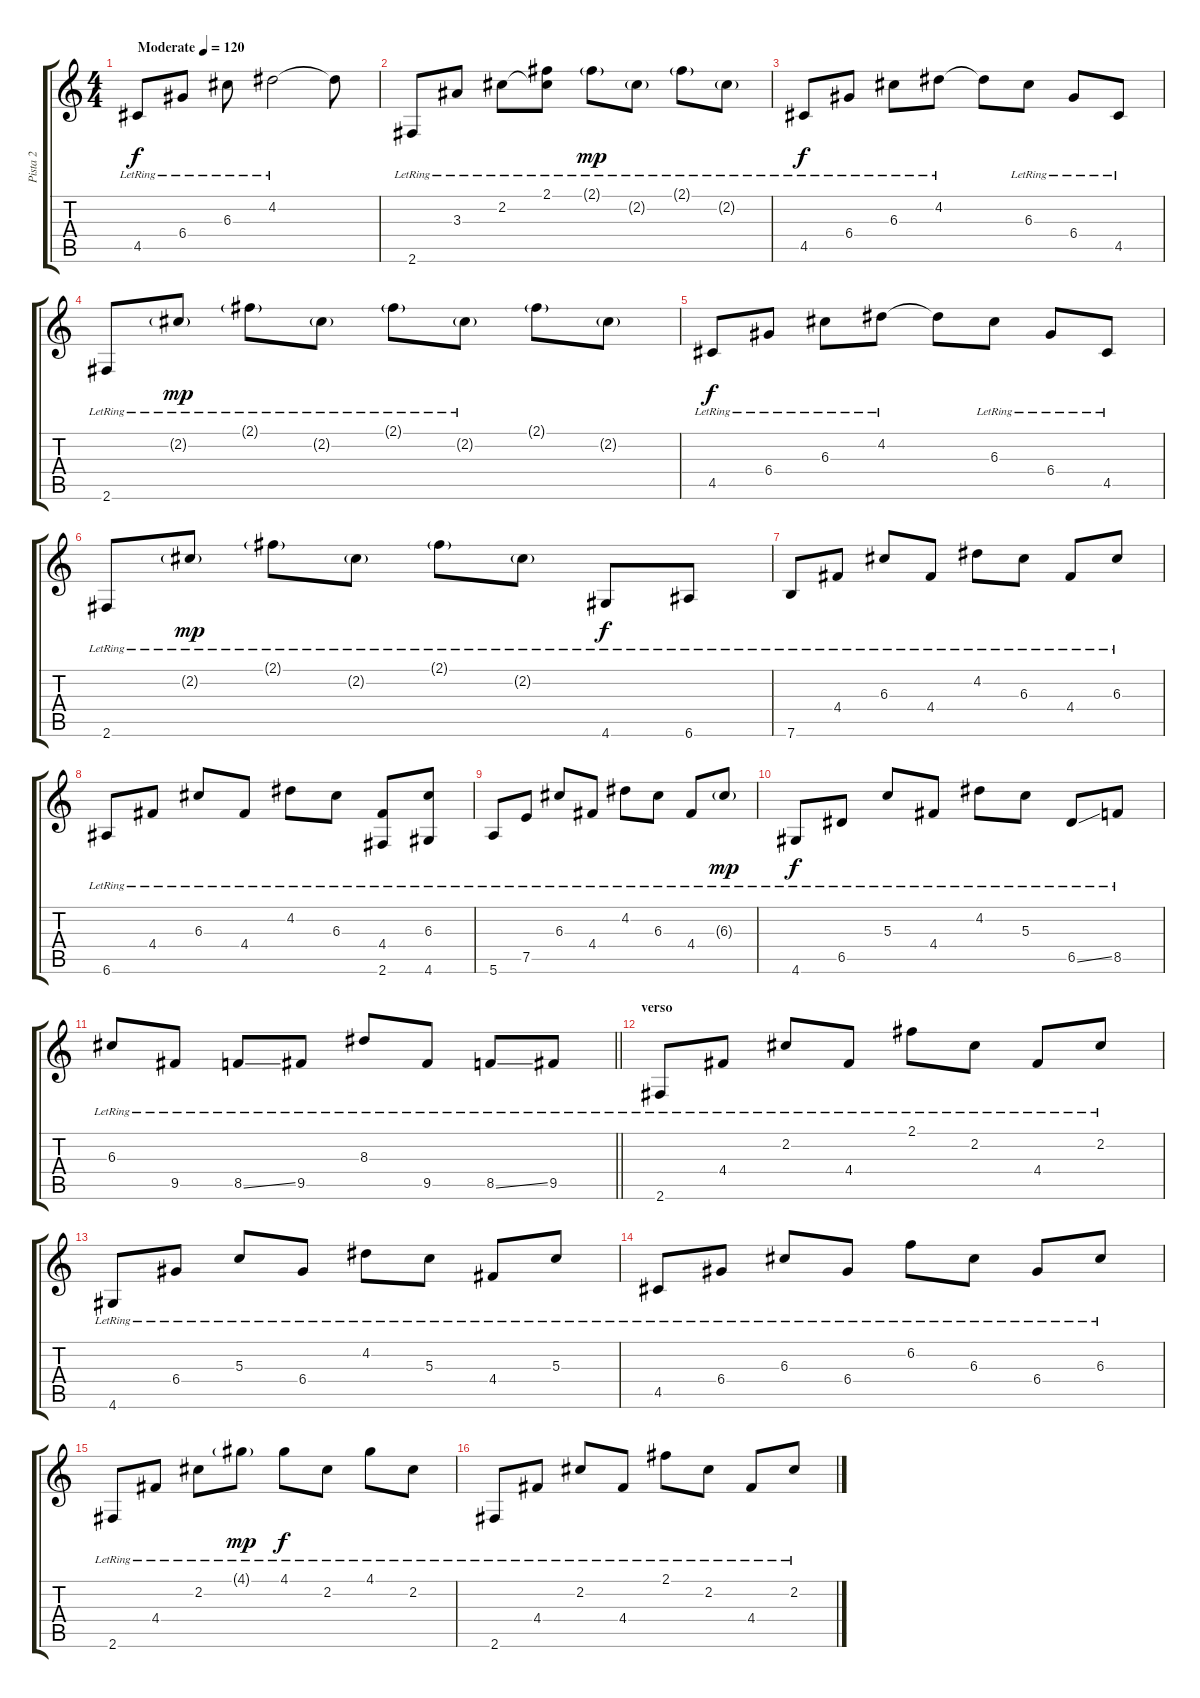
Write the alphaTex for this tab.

\track ("Pista 2" "Pista 2") {instrument acousticguitarnylon}
\staff {score tabs}
\tuning (E4 B3 G3 D3 A2 E2) {hide}
\ts (4 4)
\tempo (120 "Moderate")
\clef g2
\ks c
4.5{lr}.8{dy f instrument acousticguitarnylon} 6.4{lr}.8 6.3{lr}.8 4.2{lr}.2 4.2{t}.8 |
2.6{lr}.8 3.3{lr}.8 2.2{lr}.8 (2.1{lr} 2.2{t}).8 2.1{g lr}.8{dy mp} 2.2{g lr}.8 2.1{g lr}.8 2.2{g lr}.8 |
4.5{lr}.8{dy f} 6.4{lr}.8 6.3{lr}.8 4.2{lr}.8 4.2{t}.8 6.3{lr}.8 6.4{lr}.8 4.5{lr}.8 |
2.6{lr}.8 2.2{g lr}.8{dy mp} 2.1{g lr}.8 2.2{g lr}.8 2.1{g lr}.8 2.2{g lr}.8 2.1{g}.8 2.2{g}.8 |
4.5{lr}.8{dy f} 6.4{lr}.8 6.3{lr}.8 4.2{lr}.8 4.2{t}.8 6.3{lr}.8 6.4{lr}.8 4.5{lr}.8 |
2.6{lr}.8 2.2{g lr}.8{dy mp} 2.1{g lr}.8 2.2{g lr}.8 2.1{g lr}.8 2.2{g lr}.8 4.6{lr}.8{dy f} 6.6{lr}.8 |
7.6{lr}.8 4.4{lr}.8 6.3{lr}.8 4.4{lr}.8 4.2{lr}.8 6.3{lr}.8 4.4{lr}.8 6.3{lr}.8 |
6.6{lr}.8 4.4{lr}.8 6.3{lr}.8 4.4{lr}.8 4.2{lr}.8 6.3{lr}.8 (4.4{lr} 2.6).8 (6.3{lr} 4.6).8 |
5.6{lr}.8 7.5{lr}.8 6.3{lr}.8 4.4{lr}.8 4.2{lr}.8 6.3{lr}.8 4.4{lr}.8 6.3{g lr}.8{dy mp} |
4.6{lr}.8{dy f} 6.5{lr}.8 5.3{lr}.8 4.4{lr}.8 4.2{lr}.8 5.3{lr}.8 6.5{ss lr}.8 8.5{lr}.8 |
\barLineRight lightlight
6.3{lr}.8 9.5{lr}.8 8.5{ss lr}.8 9.5{lr}.8 8.3{lr}.8 9.5{lr}.8 8.5{ss lr}.8 9.5{lr}.8 |
\section ("" "verso")
2.6{lr}.8 4.4{lr}.8 2.2{lr}.8 4.4{lr}.8 2.1{lr}.8 2.2{lr}.8 4.4{lr}.8 2.2{lr}.8 |
4.6{lr}.8 6.4{lr}.8 5.3{lr}.8 6.4{lr}.8 4.2{lr}.8 5.3{lr}.8 4.4{lr}.8 5.3{lr}.8 |
4.5{lr}.8 6.4{lr}.8 6.3{lr}.8 6.4{lr}.8 6.2{lr}.8 6.3{lr}.8 6.4{lr}.8 6.3{lr}.8 |
2.6{lr}.8 4.4{lr}.8 2.2{lr}.8 4.1{g lr}.8{dy mp} 4.1{lr}.8{dy f} 2.2{lr}.8 4.1{lr}.8 2.2{lr}.8 |
2.6{lr}.8 4.4{lr}.8 2.2{lr}.8 4.4{lr}.8 2.1{lr}.8 2.2{lr}.8 4.4{lr}.8 2.2{lr}.8
